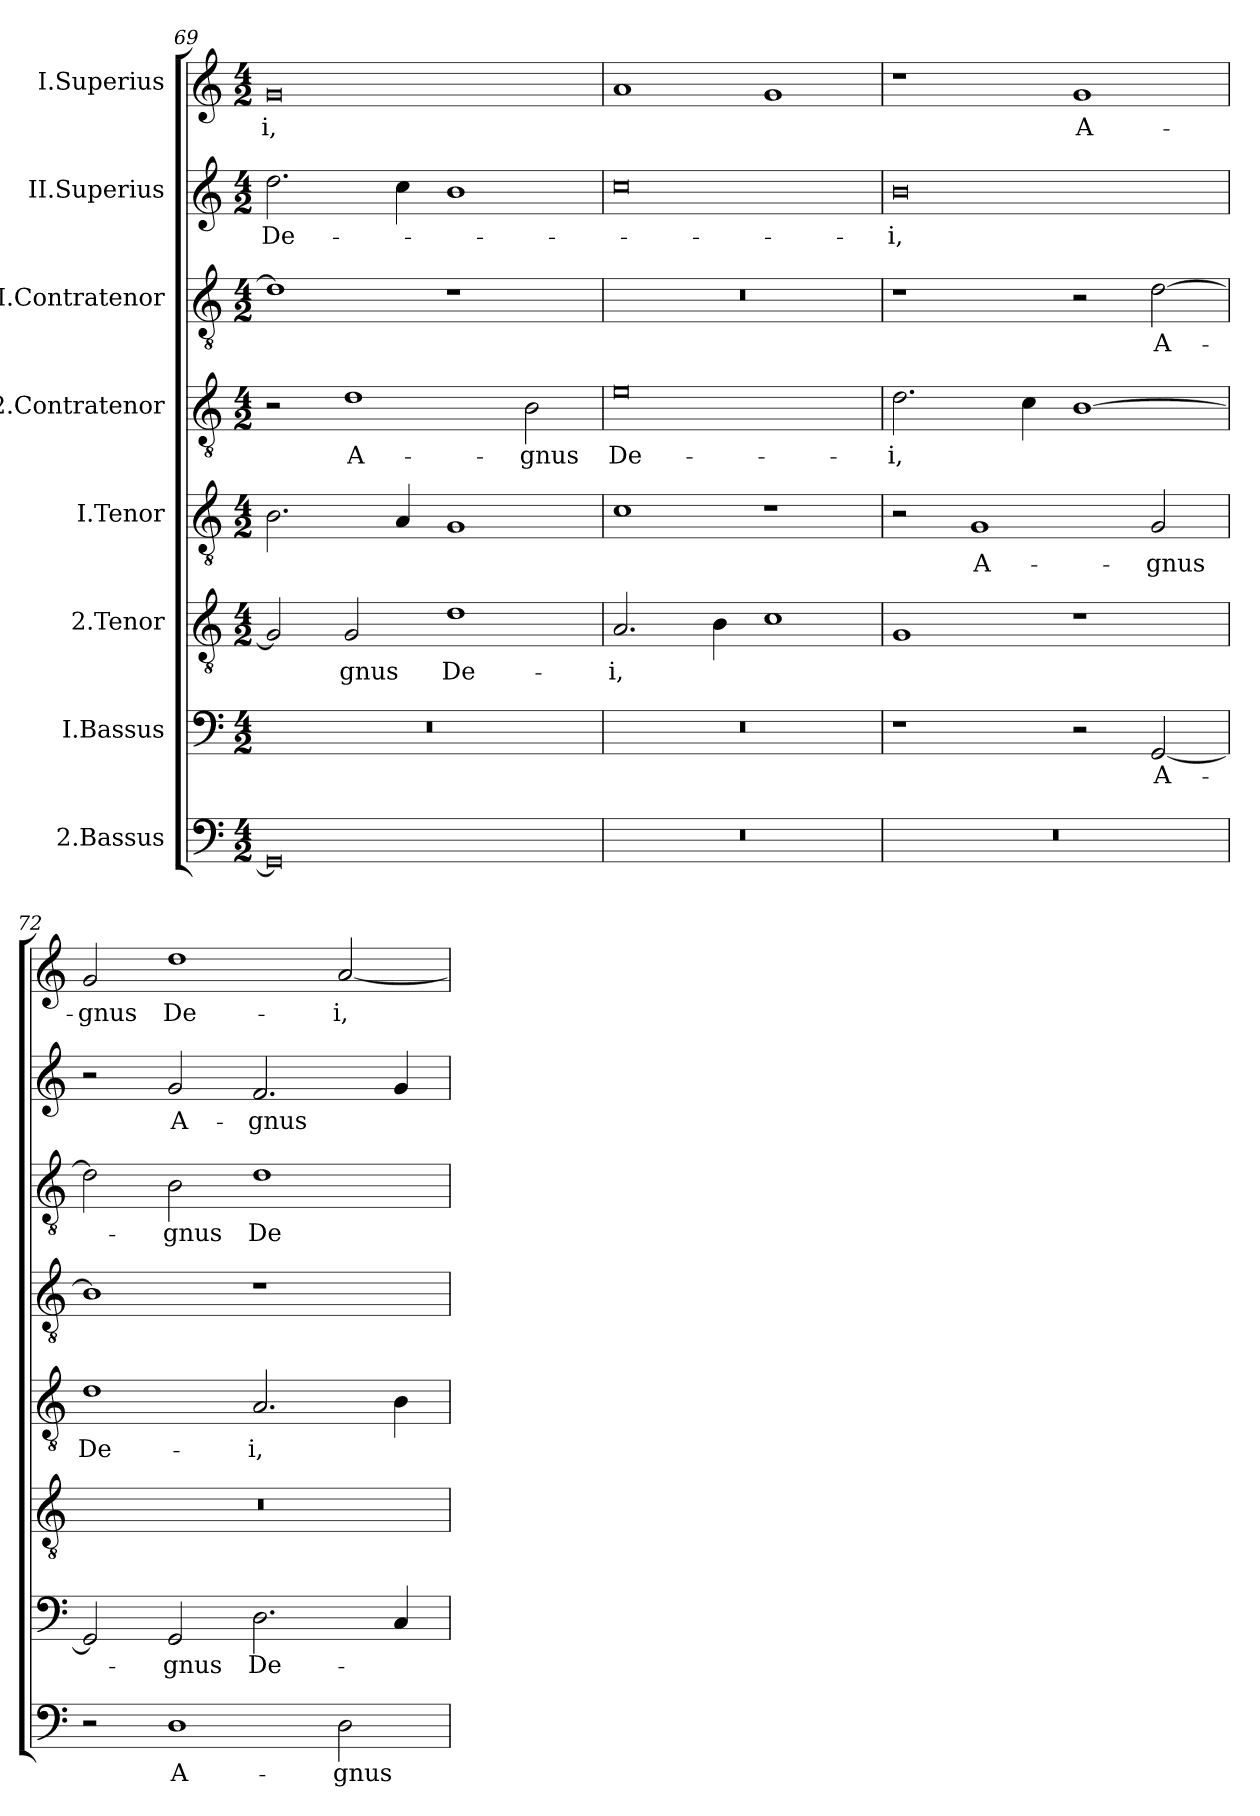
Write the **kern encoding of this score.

**kern	**text	**kern	**text	**kern	**text	**kern	**text	**kern	**text	**kern	**text	**kern	**text	**kern	**text
*part8	*part8	*part7	*part7	*part6	*part6	*part5	*part5	*part4	*part4	*part3	*part3	*part2	*part2	*part1	*part1
*staff8	*staff8	*staff7	*staff7	*staff6	*staff6	*staff5	*staff5	*staff4	*staff4	*staff3	*staff3	*staff2	*staff2	*staff1	*staff1
*I"2.Bassus	*	*I"I.Bassus	*	*I"2.Tenor	*	*I"I.Tenor	*	*I"2.Contratenor	*	*I"I.Contratenor	*	*I"II.Superius	*	*I"I.Superius	*
*clefF4	*	*clefF4	*	*clefGv2	*	*clefGv2	*	*clefGv2	*	*clefGv2	*	*clefG2	*	*clefG2	*
*k[]	*	*k[]	*	*k[]	*	*k[]	*	*k[]	*	*k[]	*	*k[]	*	*k[]	*
*M4/2	*	*M4/2	*	*M4/2	*	*M4/2	*	*M4/2	*	*M4/2	*	*M4/2	*	*M4/2	*
=69	=69	=69	=69	=69	=69	=69	=69	=69	=69	=69	=69	=69	=69	=69	=69
0GG/]	.	0r	.	2G/]	.	2.B\	.	2r	.	1d\]	.	2.dd\	De-	0g/	-i,
.	.	.	.	2G/	-gnus	.	.	1d\	A-	.	.	.	.	.	.
.	.	.	.	.	.	4A/	.	.	.	.	.	4cc\	.	.	.
.	.	.	.	1d\	De-	1G/	.	.	.	1r	.	1b\	.	.	.
.	.	.	.	.	.	.	.	2B\	-gnus	.	.	.	.	.	.
=70	=70	=70	=70	=70	=70	=70	=70	=70	=70	=70	=70	=70	=70	=70	=70
0r	.	0r	.	2.A/	-i,	1c\	.	0e\	De-	0r	.	0cc\	.	1a/	.
.	.	.	.	4B\	.	.	.	.	.	.	.	.	.	.	.
.	.	.	.	1c\	.	1r	.	.	.	.	.	.	.	1g/	.
=71	=71	=71	=71	=71	=71	=71	=71	=71	=71	=71	=71	=71	=71	=71	=71
0r	.	1r	.	1G/	.	2r	.	2.d\	-i,	1r	.	0b\	-i,	1r	.
.	.	.	.	.	.	1G/	A-	.	.	.	.	.	.	.	.
.	.	.	.	.	.	.	.	4c\	.	.	.	.	.	.	.
.	.	2r	.	1r	.	.	.	[1B\	.	2r	.	.	.	1g/	A-
.	.	[2GG/	A-	.	.	2G/	-gnus	.	.	[2d\	A-	.	.	.	.
=72	=72	=72	=72	=72	=72	=72	=72	=72	=72	=72	=72	=72	=72	=72	=72
2r	.	2GG/]	.	0r	.	1d\	De-	1B\]	.	2d\]	.	2r	.	2g/	-gnus
1D\	A-	2GG/	-gnus	.	.	.	.	.	.	2B\	-gnus	2g/	A-	1dd\	De-
.	.	2.D\	De-	.	.	2.A/	-i,	1r	.	1d\	De-	2.f/	-gnus	.	.
2D\	-gnus	.	.	.	.	.	.	.	.	.	.	.	.	[2a/	-i,
.	.	4C/	.	.	.	4B\	.	.	.	.	.	4g/	.	.	.
=	=	=	=	=	=	=	=	=	=	=	=	=	=	=	=
*-	*-	*-	*-	*-	*-	*-	*-	*-	*-	*-	*-	*-	*-	*-	*-
